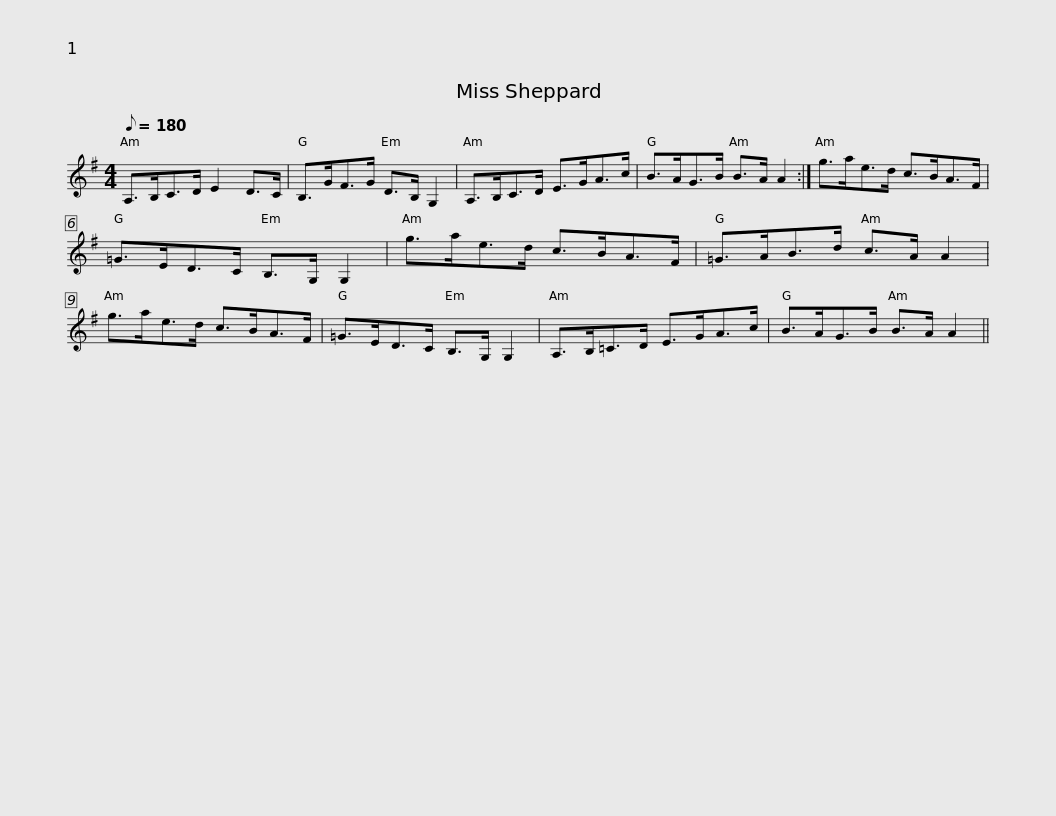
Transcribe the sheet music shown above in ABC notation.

X:1
L:1/8
Q:1/8=180
M:4/4
I:linebreak $
K:G
V:1 treble
V:1
 A,>B,C>D E2 D>C | B,>GF>G D>B, G,2 | A,>B,C>D E>GA>c | B>AG>B B>A A2 :|$ g>ae>d c>BA>F | %5
 =G>ED>C B,>G, G,2 | g>ae>d c>BA>F | =G>AB>d c>A A2 |$ g>ae>d c>BA>F | =G>ED>C B,>G, G,2 | %10
 A,>B,=C>D E>GA>c | B>AG>B B>A A2 || %12
